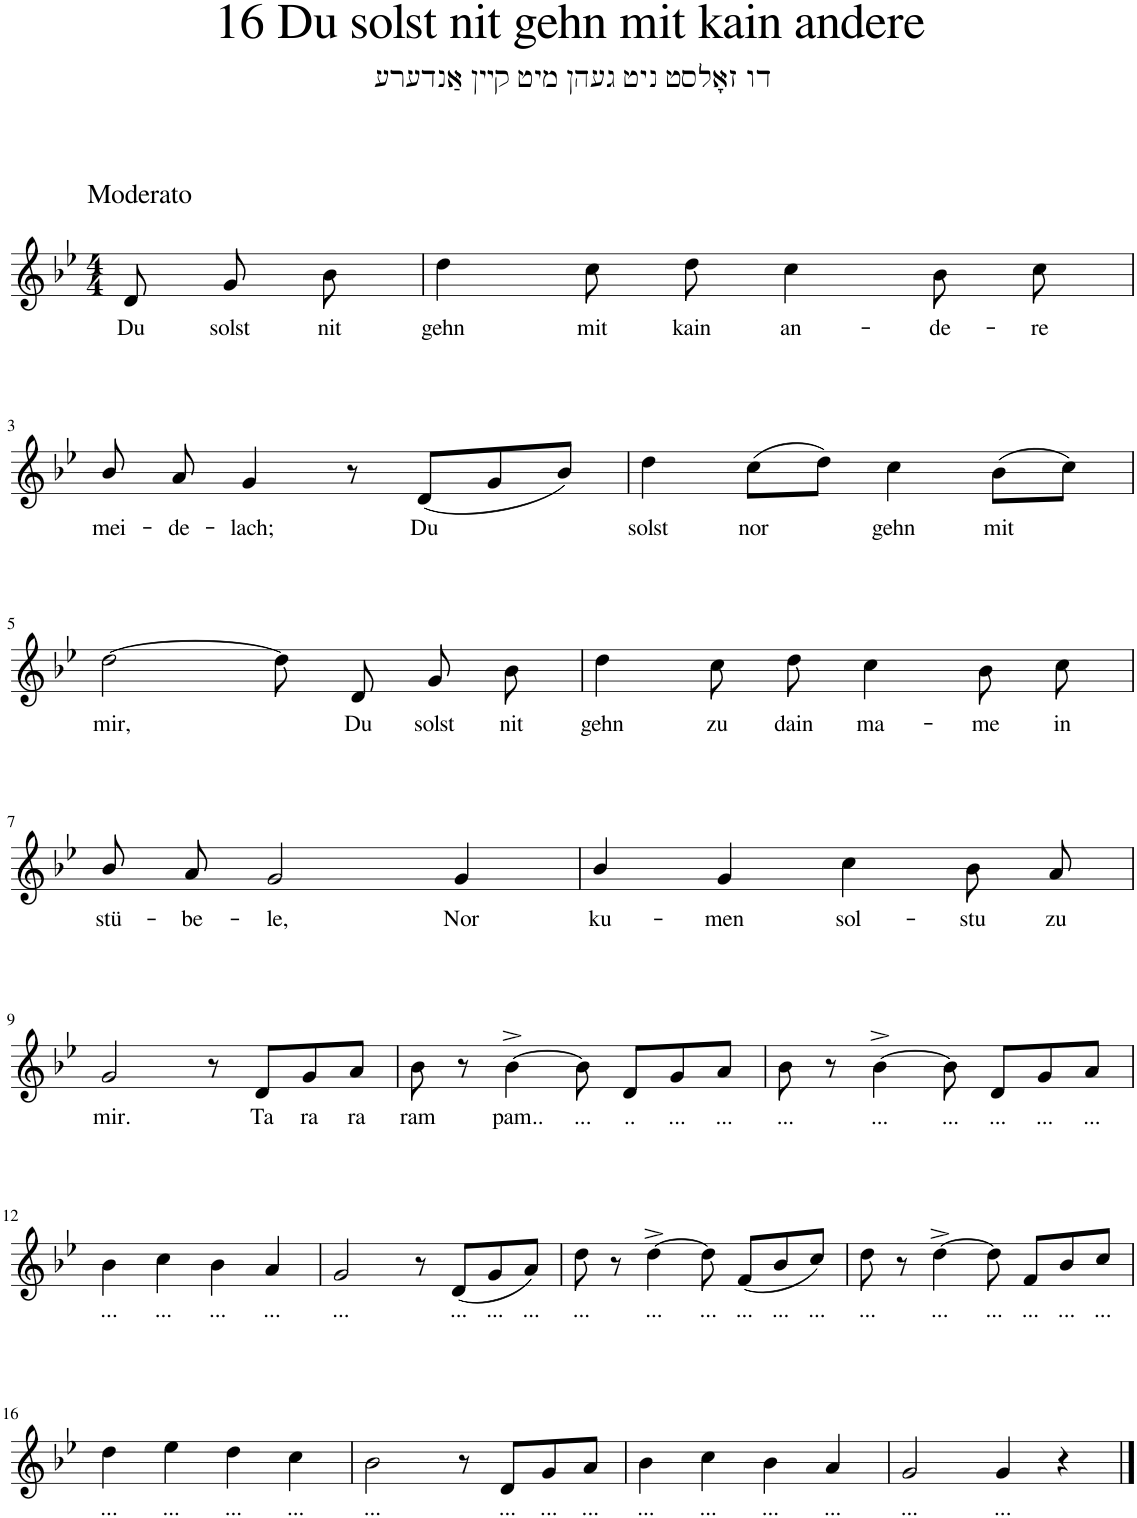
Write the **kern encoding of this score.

**kern	**text
*part1	*part1
*staff1	*staff1
*I"Piano	*
*I'Pno.	*
*clefG2	*
*k[b-e-]	*
*M4/4	*
=1	=1
!LO:TX:a:t=Moderato	!
!	!LO:LY:b
8d/	Du
!	!LO:LY:b
8g/	solst
!	!LO:LY:b
8b-\	nit
=2	=2
!	!LO:LY:b
4dd\	gehn
!	!LO:LY:b
8cc\	mit
!	!LO:LY:b
8dd\	kain
!	!LO:LY:b
4cc\	an-
!	!LO:LY:b
8b-\	-de-
!	!LO:LY:b
8cc\	-re
!!LO:LB:g=z
=3	=3
!	!LO:LY:b
8b-/	mei-
!	!LO:LY:b
8a/	-de-
!	!LO:LY:b
4g/	-lach;
8r	.
!	!LO:LY:b
(8d/L	Du
8g/	.
8b-/J)	.
=4	=4
!	!LO:LY:b
4dd\	solst
!	!LO:LY:b
(8cc\L	nor
8dd\J)	.
!	!LO:LY:b
4cc\	gehn
!	!LO:LY:b
(8b-\L	mit
8cc\J)	.
!!LO:LB:g=z
=5	=5
!	!LO:LY:b
[2dd\	mir,
8dd\]	.
!	!LO:LY:b
8d/	Du
!	!LO:LY:b
8g/	solst
!	!LO:LY:b
8b-\	nit
=6	=6
!	!LO:LY:b
4dd\	gehn
!	!LO:LY:b
8cc\	zu
!	!LO:LY:b
8dd\	dain
!	!LO:LY:b
4cc\	ma-
!	!LO:LY:b
8b-\	-me
!	!LO:LY:b
8cc\	in
!!LO:LB:g=z
=7	=7
!	!LO:LY:b
8b-/	stü-
!	!LO:LY:b
8a/	-be-
!	!LO:LY:b
2g/	-le,
!	!LO:LY:b
4g/	Nor
=8	=8
!	!LO:LY:b
4b-/	ku-
!	!LO:LY:b
4g/	-men
!	!LO:LY:b
4cc\	sol-
!	!LO:LY:b
8b-\	-stu
!	!LO:LY:b
8a/	zu
!!LO:LB:g=z
=9	=9
!	!LO:LY:b
2g/	mir.
8r	.
!	!LO:LY:b
8d/L	Ta
!	!LO:LY:b
8g/	ra
!	!LO:LY:b
8a/J	ra
=10	=10
!	!LO:LY:b
8b-\	ram
8r	.
!	!LO:LY:b
[4b-^\	pam..
!	!LO:LY:b
8b-\]	...
!	!LO:LY:b
8d/L	..
!	!LO:LY:b
8g/	...
!	!LO:LY:b
8a/J	...
=11	=11
!	!LO:LY:b
8b-\	...
8r	.
!	!LO:LY:b
[4b-^\	...
!	!LO:LY:b
8b-\]	...
!	!LO:LY:b
8d/L	...
!	!LO:LY:b
8g/	...
!	!LO:LY:b
8a/J	...
!!LO:LB:g=z
=12	=12
!	!LO:LY:b
4b-\	...
!	!LO:LY:b
4cc\	...
!	!LO:LY:b
4b-\	...
!	!LO:LY:b
4a/	...
=13	=13
!	!LO:LY:b
2g/	...
8r	.
!	!LO:LY:b
(8d/L	...
!	!LO:LY:b
8g/	...
!	!LO:LY:b
8a/J)	...
=14	=14
!	!LO:LY:b
8dd\	...
8r	.
!	!LO:LY:b
[4dd^\	...
!	!LO:LY:b
8dd\]	...
!	!LO:LY:b
(8f/L	...
!	!LO:LY:b
8b-/	...
!	!LO:LY:b
8cc/J)	...
=15	=15
!	!LO:LY:b
8dd\	...
8r	.
!	!LO:LY:b
[4dd^\	...
!	!LO:LY:b
8dd\]	...
!	!LO:LY:b
8f/L	...
!	!LO:LY:b
8b-/	...
!	!LO:LY:b
8cc/J	...
!!LO:LB:g=z
=16	=16
!	!LO:LY:b
4dd\	...
!	!LO:LY:b
4ee-\	...
!	!LO:LY:b
4dd\	...
!	!LO:LY:b
4cc\	...
=17	=17
!	!LO:LY:b
2b-\	...
8r	.
!	!LO:LY:b
8d/L	...
!	!LO:LY:b
8g/	...
!	!LO:LY:b
8a/J	...
=18	=18
!	!LO:LY:b
4b-\	...
!	!LO:LY:b
4cc\	...
!	!LO:LY:b
4b-\	...
!	!LO:LY:b
4a/	...
=19	=19
!	!LO:LY:b
2g/	...
!	!LO:LY:b
4g/	...
4r	.
==	==
*-	*-
